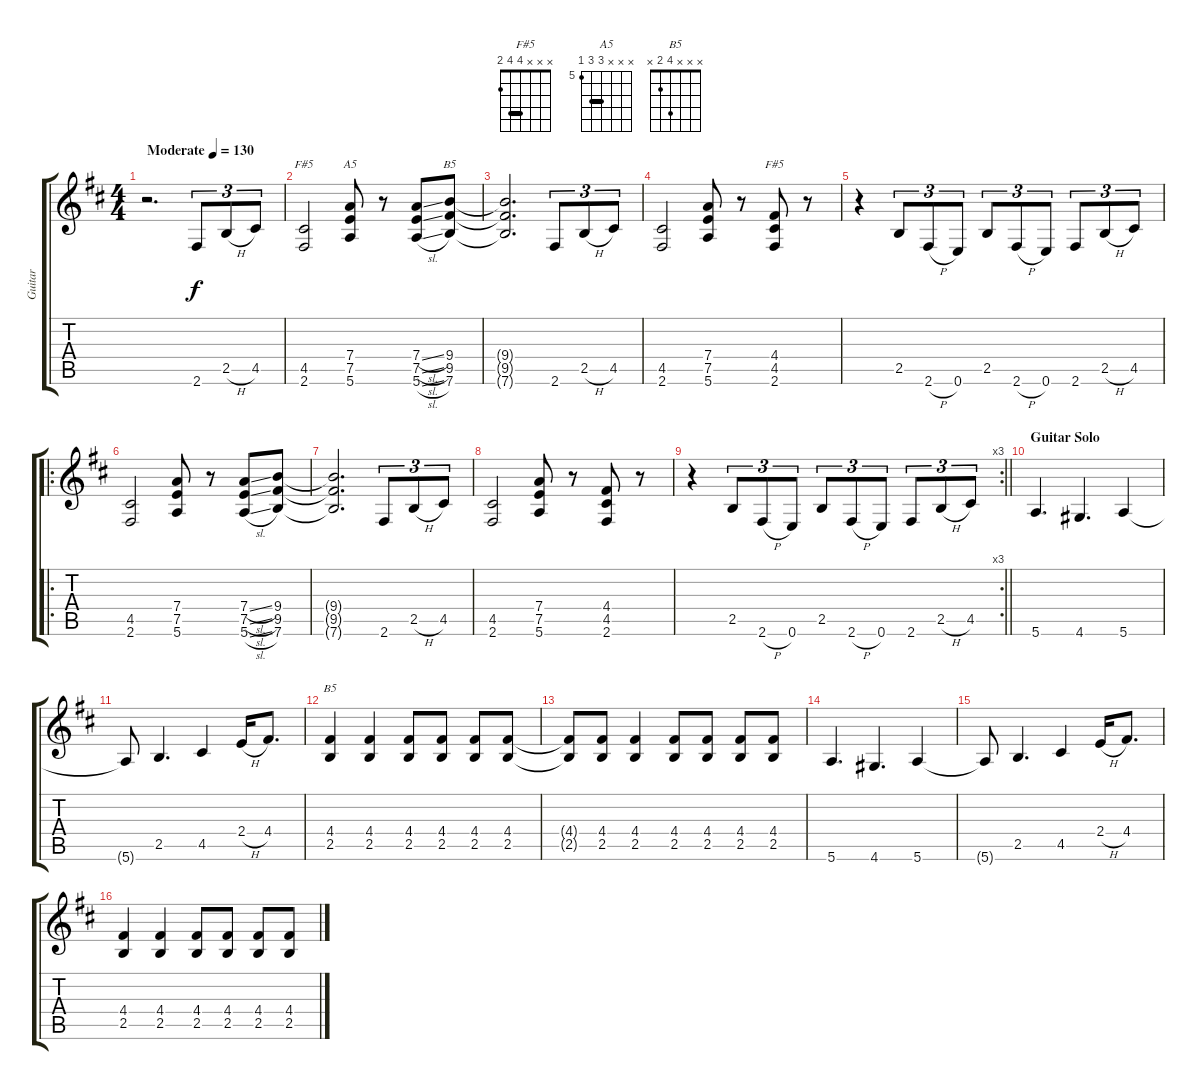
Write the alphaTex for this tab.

\track ("Guitar" "Guitar") {instrument distortionguitar}
\staff {score tabs}
\tuning (E4 B3 G3 D3 A2 E2) {hide}
\chord ("F#5" x x x x 4 2)
\chord ("A5" x x x 7 7 5) {firstfret 5 barre 7}
\chord ("B5" x x x 9 9 7) {firstfret 7 barre 9}
\chord ("F#5" x x x 4 4 2) {barre 4}
\chord ("B5" x x x 4 2 x)
\ts (4 4)
\tempo (130 "Moderate")
\clef g2
\ks d
r.2{d dy f instrument distortionguitar} 2.6.8{tu (3 2)} 2.5{h}.8{tu (3 2)} 4.5.8{tu (3 2)} |
(4.5 2.6).2{ch "F#5"} (7.4 7.5 5.6).8{ch "A5"} r.8 (7.4{sl} 7.5{sl} 5.6{sl}).8 (9.4 9.5 7.6).8{ch "B5"} |
(9.4{t} 9.5{t} 7.6{t}).2{d} 2.6.8{tu (3 2)} 2.5{h}.8{tu (3 2)} 4.5.8{tu (3 2)} |
(4.5 2.6).2 (7.4 7.5 5.6).8 r.8 (4.4 4.5 2.6).8{ch "F#5"} r.8 |
r.4 2.5.8{tu (3 2)} 2.6{h}.8{tu (3 2)} 0.6.8{tu (3 2)} 2.5.8{tu (3 2)} 2.6{h}.8{tu (3 2)} 0.6.8{tu (3 2)} 2.6.8{tu (3 2)} 2.5{h}.8{tu (3 2)} 4.5.8{tu (3 2)} |
\ro
(4.5 2.6).2 (7.4 7.5 5.6).8 r.8 (7.4{sl} 7.5{sl} 5.6{sl}).8 (9.4 9.5 7.6).8 |
(9.4{t} 9.5{t} 7.6{t}).2{d} 2.6.8{tu (3 2)} 2.5{h}.8{tu (3 2)} 4.5.8{tu (3 2)} |
(4.5 2.6).2 (7.4 7.5 5.6).8 r.8 (4.4 4.5 2.6).8 r.8 |
\rc 3
\barLineRight lightlight
r.4 2.5.8{tu (3 2)} 2.6{h}.8{tu (3 2)} 0.6.8{tu (3 2)} 2.5.8{tu (3 2)} 2.6{h}.8{tu (3 2)} 0.6.8{tu (3 2)} 2.6.8{tu (3 2)} 2.5{h}.8{tu (3 2)} 4.5.8{tu (3 2)} |
\section ("" "Guitar Solo")
5.6.4{d} 4.6.4{d} 5.6.4 |
5.6{t}.8 2.5.4{d} 4.5.4 2.4{h}.16 4.4.8{d} |
(4.4 2.5).4{ch "B5"} (4.4 2.5).4 (4.4 2.5).8 (4.4 2.5).8 (4.4 2.5).8 (4.4 2.5).8 |
(4.4{t} 2.5{t}).8 (4.4 2.5).8 (4.4 2.5).4 (4.4 2.5).8 (4.4 2.5).8 (4.4 2.5).8 (4.4 2.5).8 |
5.6.4{d} 4.6.4{d} 5.6.4 |
5.6{t}.8 2.5.4{d} 4.5.4 2.4{h}.16 4.4.8{d} |
(4.4 2.5).4 (4.4 2.5).4 (4.4 2.5).8 (4.4 2.5).8 (4.4 2.5).8 (4.4 2.5).8
